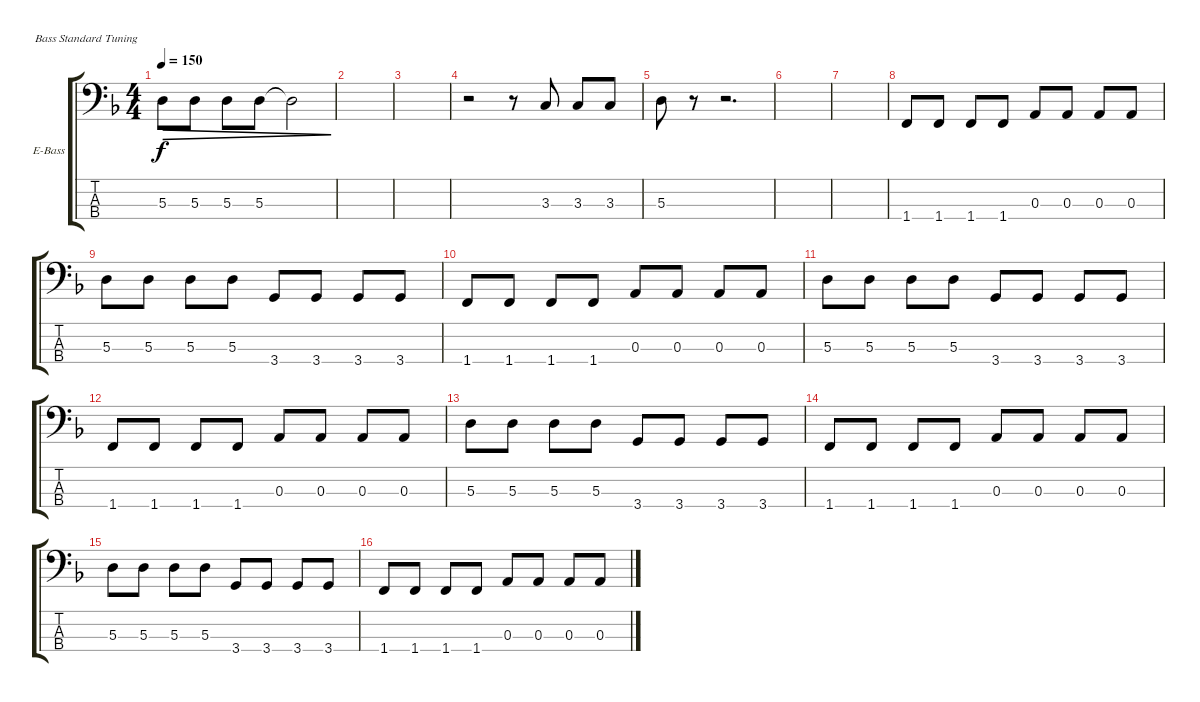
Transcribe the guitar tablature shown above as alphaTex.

\defaultSystemsLayout 4
\bracketExtendMode groupsimilarinstruments
\firstSystemTrackNameOrientation horizontal
\otherSystemsTrackNameOrientation horizontal
\track ("Дыня - Бас-гитара" "E-Bass") {instrument electricbassfinger}
\staff {score tabs}
\tuning (G2 D2 A1 E1)
\ts (4 4)
\tempo 150
\clef f4
\scale
0.333333
\ks f
5.3.8{dec dy f} 5.3.8{dec} 5.3.8{dec} 5.3.8{dec} 5.3{t}.2{dec} |
\scale
0.333333 |
\scale
0.333333 |
\scale
0.333333 r.2 r.8 3.3.8 3.3.8 3.3.8 |
\scale
0.333333 5.3.8 r.8 r.2{d} |
\scale
0.333333 |
\scale
0.333333 |
\scale
0.333333 1.4.8 1.4.8 1.4.8 1.4.8 0.3.8 0.3.8 0.3.8 0.3.8 |
\scale
0.333333 5.3.8 5.3.8 5.3.8 5.3.8 3.4.8 3.4.8 3.4.8 3.4.8 |
\scale
0.333333 1.4.8 1.4.8 1.4.8 1.4.8 0.3.8 0.3.8 0.3.8 0.3.8 |
\scale
0.333333 5.3.8 5.3.8 5.3.8 5.3.8 3.4.8 3.4.8 3.4.8 3.4.8 |
\scale
0.333333 1.4.8 1.4.8 1.4.8 1.4.8 0.3.8 0.3.8 0.3.8 0.3.8 |
\scale
0.333333 5.3.8 5.3.8 5.3.8 5.3.8 3.4.8 3.4.8 3.4.8 3.4.8 |
\scale
0.333333 1.4.8 1.4.8 1.4.8 1.4.8 0.3.8 0.3.8 0.3.8 0.3.8 |
\scale
0.333333 5.3.8 5.3.8 5.3.8 5.3.8 3.4.8 3.4.8 3.4.8 3.4.8 |
\scale
0.333333 1.4.8 1.4.8 1.4.8 1.4.8 0.3.8 0.3.8 0.3.8 0.3.8
